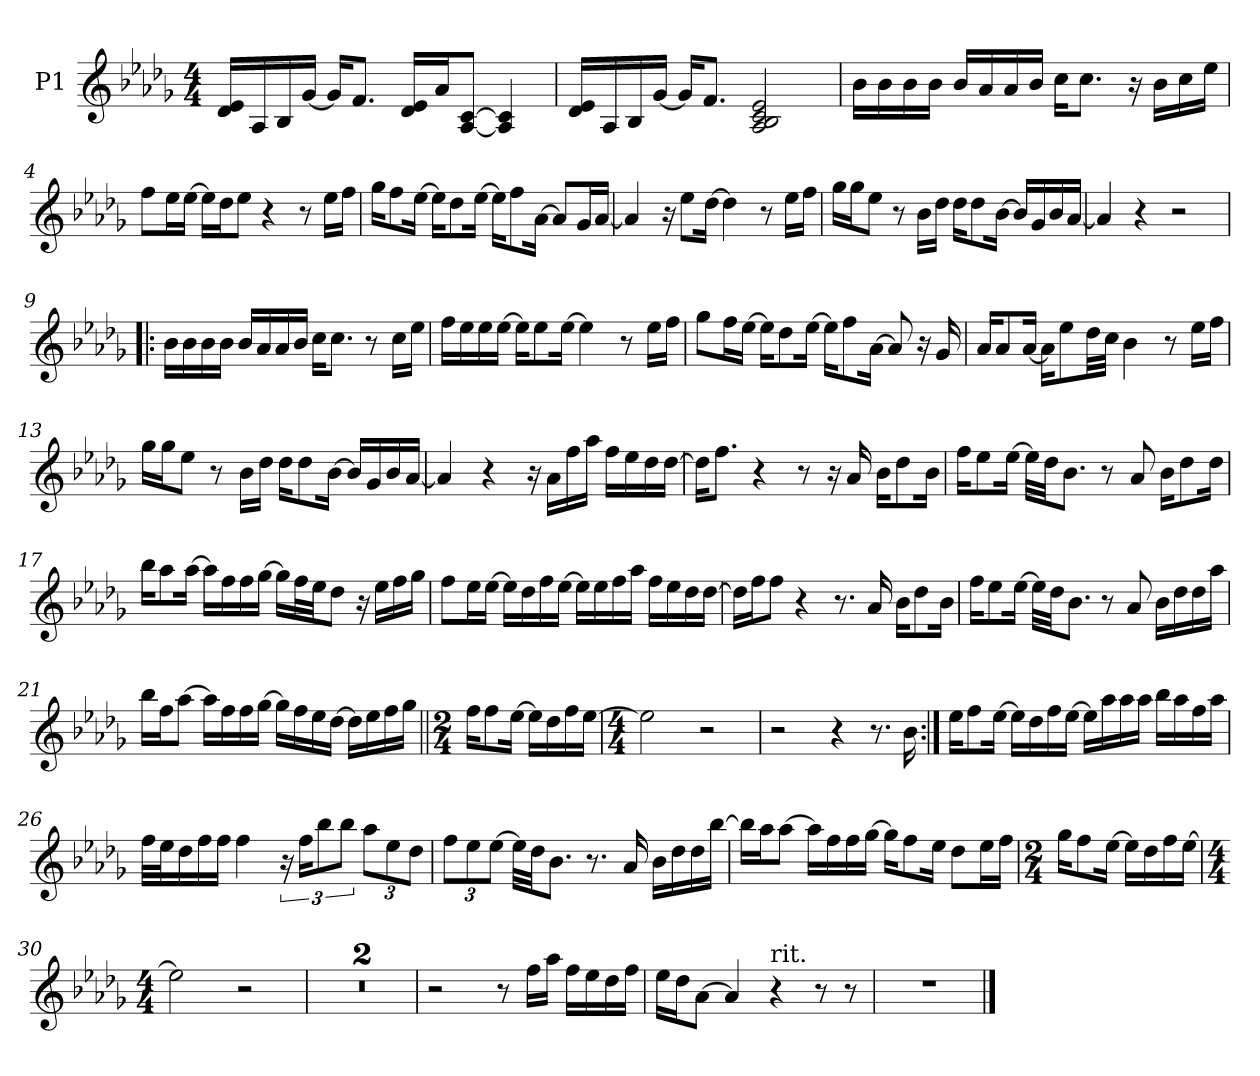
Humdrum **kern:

**kern
*part1
*staff1
*I"P1
*clefG2
*k[b-e-a-d-g-]
*D-:
*M4/4
*MM56
=1
16d-/ 16e-/LL
16A-/
16B-/
[<16g-/JJ
16g-/KL]
8.f/J
16d-/ 16e-/LL
16a-/J
[<8A-/ [>8c/J
4A-/] 4c/]
=2
16d-/ 16e-/LL
16A-/
16B-/
[<16g-/JJ
16g-/KL]
8.f/J
2A-/ 2B-/ 2c/ 2e-/
=3
16b-\LL
16b-\
16b-\
16b-\JJ
16b-/LL
16a-/
16a-/
16b-/JJ
16cc\KL
8.cc\J
16r
16b-\LL
16cc\
16ee-\JJ
!!LO:LB:g=z
=4
8ff\L
16ee-\L
[>16ee-\JJ
16ee-\LL]
16dd-\J
8ee-\J
4r
8r
16ee-\LL
16ff\JJ
=5
16gg-\KL
8ff\
[>16ee-\Jk
16ee-\KL]
8dd-\
[>16ee-\Jk
16ee-\KL]
8ff\
[>16a-\Jk
8a-/L]
16g-/L
[<16a-/JJ
=6
4a-/]
16r
8ee-\L
[>16dd-\Jk
4dd-\]
8r
16ee-\LL
16ff\JJ
!!LO:LB:g=z
=7
16gg-\LL
16gg-\J
8ee-\J
8r
16b-\LL
16dd-\JJ
16dd-\KL
8dd-\
[>16b-\Jk
16b-/LL]
16g-/
16b-/
[<16a-/JJ
=8
4a-/]
4r
2r
=9!|:
16b-\LL
16b-\
16b-\
16b-\JJ
16b-/LL
16a-/
16a-/
16b-/JJ
16cc\KL
8.cc\J
8r
16cc\LL
16ee-\JJ
!!LO:LB:g=z
=10
16ff\LL
16ee-\
16ee-\
[>16ee-\JJ
16ee-\KL]
8ee-\
[>16ee-\Jk
4ee-\]
8r
16ee-\LL
16ff\JJ
=11
8gg-\L
16ff\L
[>16ee-\JJ
16ee-\KL]
8dd-\
[>16ee-\Jk
16ee-\KL]
8ff\
[>16a-\Jk
8a-/]
16r
16g-/
=12
16a-/KL
8a-/
[<16a-/Jk
16a-\KL]
8ee-\
32dd-\LL
32cc\JJJ
4b-\
8r
16ee-\LL
16ff\JJ
!!LO:LB:g=z
=13
16gg-\LL
16gg-\J
8ee-\J
8r
16b-\LL
16dd-\JJ
16dd-\KL
8dd-\
[>16b-\Jk
16b-/LL]
16g-/
16b-/
[<16a-/JJ
=14
4a-/]
4r
16r
16a-\LL
16ff\
16aa-\JJ
16ff\LL
16ee-\
16dd-\
[>16dd-\JJ
=15
16dd-\KL]
8.ff\J
4r
8r
16r
16a-/
16b-\KL
8dd-\
16b-\Jk
!!LO:LB:g=z
=16
16ff\KL
8ee-\
[>16ee-\Jk
32ee-\LLL]
32dd-\JJ
8.b-\J
8r
8a-/
16b-\KL
8dd-\
16dd-\Jk
=17
16bb-\KL
8aa-\
[>16aa-\Jk
16aa-\LL]
16ff\
16ff\
[>16gg-\JJ
16gg-\LL]
32ff\L
32ee-\JJ
8dd-\J
16r
16ee-\LL
16ff\
16gg-\JJ
=18
8ff\L
16ee-\L
[>16ee-\JJ
16ee-\LL]
16dd-\
16ff\
[>16ee-\JJ
16ee-\LL]
16ee-\
16ff\
16aa-\JJ
16ff\LL
16ee-\
16dd-\
[>16dd-\JJ
!!LO:LB:g=z
=19
16dd-\LL]
16ff\J
8ff\J
4r
8.r
16a-/
16b-\KL
8dd-\
16b-\Jk
=20
16ff\KL
8ee-\
[>16ee-\Jk
32ee-\LLL]
32dd-\JJ
8.b-\J
8r
8a-/
16b-\LL
16dd-\
16dd-\
16aa-\JJ
=21
16bb-\LL
16ff\J
[>8aa-\J
16aa-\LL]
16ff\
16ff\
[>16gg-\JJ
16gg-\LL]
16ff\
16ee-\
[>16dd-\JJ
16dd-\LL]
16ee-\
16ff\
16gg-\JJ
!!LO:LB:g=z
=22||
*M2/4
16ff\KL
8ff\
[>16ee-\Jk
16ee-\LL]
16dd-\
16ff\
[>16ee-\JJ
=23
*M4/4
2ee-\]
2r
=24
2r
4r
8.r
16b-\
=25:|!
16ee-\KL
8ff\
[>16ee-\Jk
16ee-\LL]
16dd-\
16ff\
[>16ee-\JJ
16ee-\LL]
16aa-\
16aa-\
16aa-\JJ
16bb-\LL
16aa-\
16ff\
16aa-\JJ
!!LO:LB:g=z
=26
32ff\LLL
32ee-\J
16dd-\
16ff\
16ff\JJ
4ff\
24r
24ff\KL
12bb-\
12bb-\J
*Xbrackettup
12aa-\L
12ee-\
12dd-\J
=27
12ff\L
12ee-\
[>12ee-\J
32ee-\LLL]
32dd-\JJ
8.b-\J
8.r
16a-/
16b-\LL
16dd-\
16dd-\
[>16bb-\JJ
=28
16bb-\LL]
16aa-\J
[>8aa-\J
16aa-\LL]
16ff\
16ff\
[>16gg-\JJ
16gg-\KL]
8ff\
16ee-\Jk
8dd-\L
16ee-\L
16ff\JJ
!!LO:LB:g=z
=29
*M2/4
16gg-\KL
8ff\
[>16ee-\Jk
16ee-\LL]
16dd-\
16ff\
[>16ee-\JJ
=30
*M4/4
2ee-\]
2r
=31
1r
=32
1r
=33
2r
8r
16ff\LL
16aa-\JJ
16ff\LL
16ee-\
16dd-\
16ff\JJ
!!LO:LB:g=z
=34
16ee-\LL
16dd-\J
[>8a-\J
4a-/]
!LO:TX:a:t=rit.
4r
8r
8r
=35
1r
==
*-
